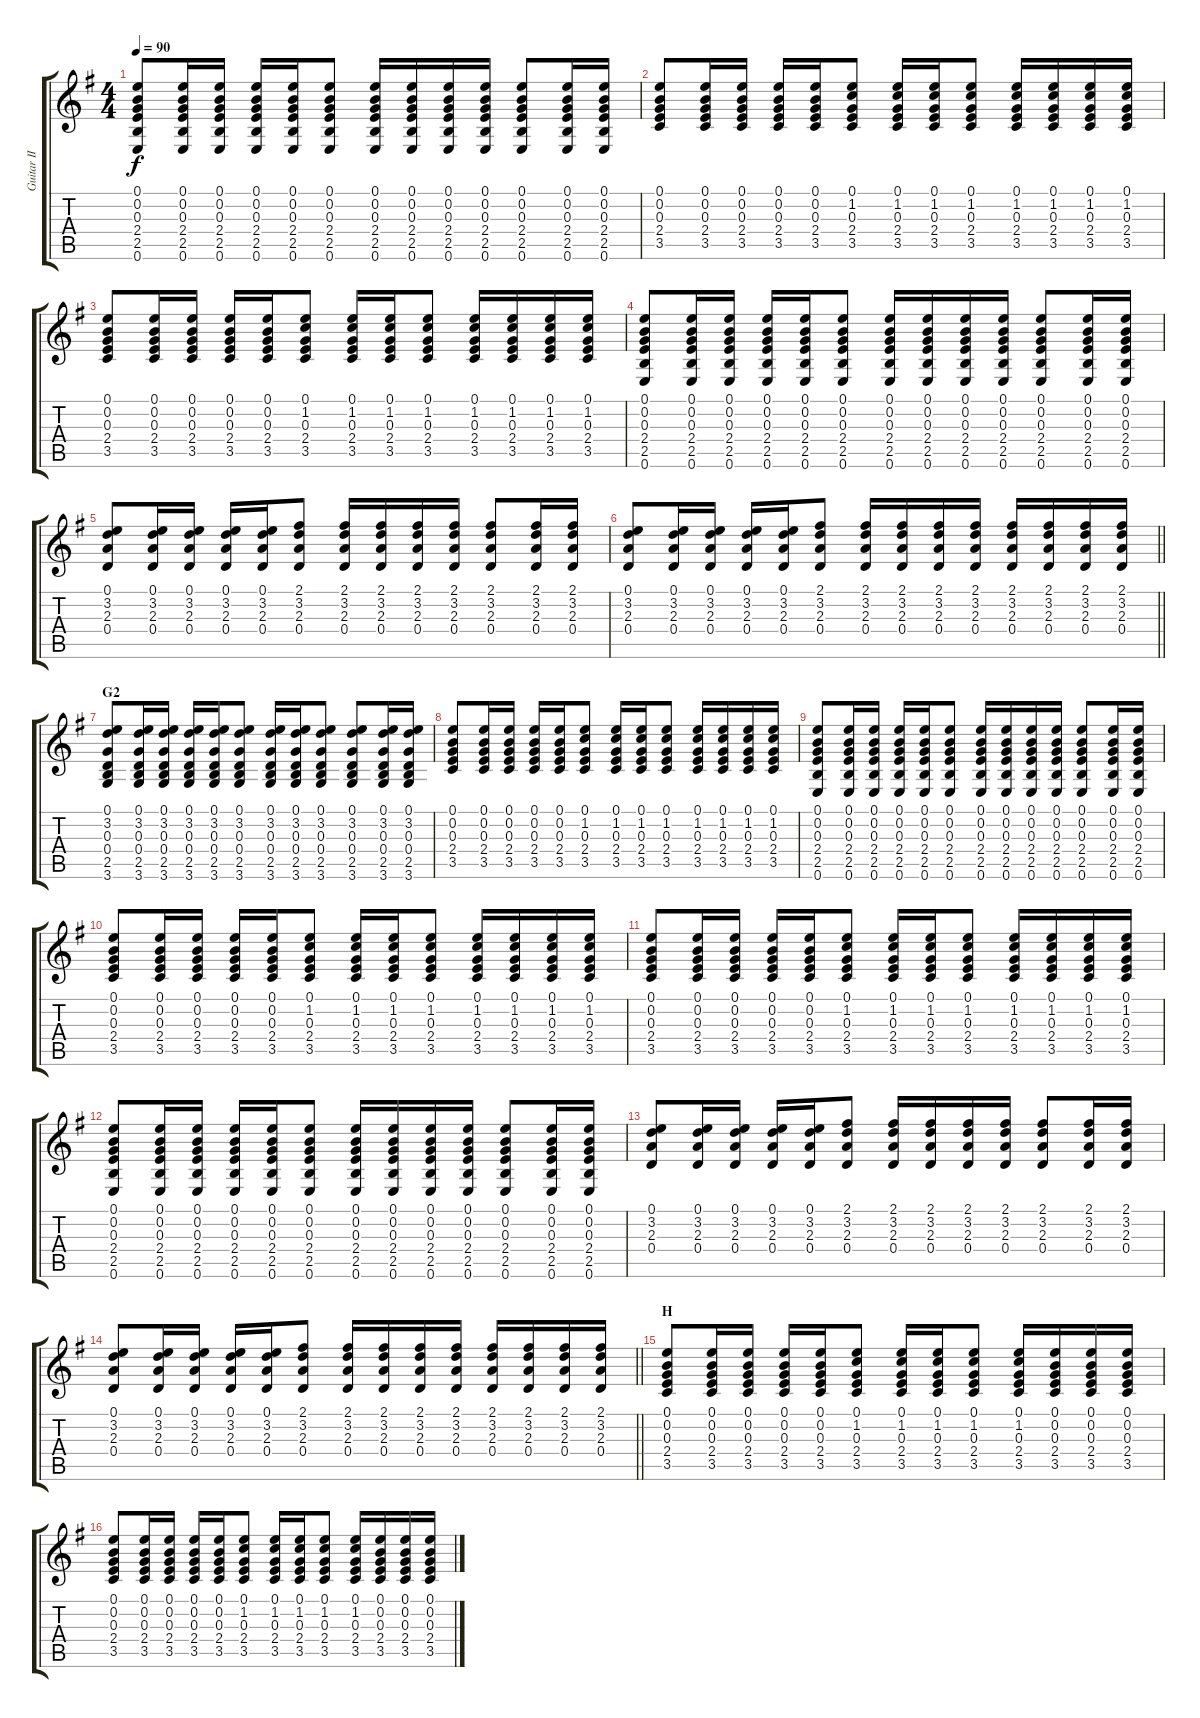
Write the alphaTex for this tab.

\track ("Guitar II" "Guitar II") {instrument acousticguitarsteel}
\staff {score tabs}
\tuning (E4 B3 G3 D3 A2 E2) {hide}
\ts (4 4)
\tempo 90
\clef g2
\ks g
(0.1 0.2 0.3 2.4 2.5 0.6).8{dy f} (0.1 0.2 0.3 2.4 2.5 0.6).16 (0.1 0.2 0.3 2.4 2.5 0.6).16 (0.1 0.2 0.3 2.4 2.5 0.6).16 (0.1 0.2 0.3 2.4 2.5 0.6).16 (0.1 0.2 0.3 2.4 2.5 0.6).8 (0.1 0.2 0.3 2.4 2.5 0.6).16 (0.1 0.2 0.3 2.4 2.5 0.6).16 (0.1 0.2 0.3 2.4 2.5 0.6).16 (0.1 0.2 0.3 2.4 2.5 0.6).16 (0.1 0.2 0.3 2.4 2.5 0.6).8 (0.1 0.2 0.3 2.4 2.5 0.6).16 (0.1 0.2 0.3 2.4 2.5 0.6).16 |
(0.1 0.2 0.3 2.4 3.5).8 (0.1 0.2 0.3 2.4 3.5).16 (0.1 0.2 0.3 2.4 3.5).16 (0.1 0.2 0.3 2.4 3.5).16 (0.1 0.2 0.3 2.4 3.5).16 (0.1 1.2 0.3 2.4 3.5).8 (0.1 1.2 0.3 2.4 3.5).16 (0.1 1.2 0.3 2.4 3.5).16 (0.1 1.2 0.3 2.4 3.5).8 (0.1 1.2 0.3 2.4 3.5).16 (0.1 1.2 0.3 2.4 3.5).16 (0.1 1.2 0.3 2.4 3.5).16 (0.1 1.2 0.3 2.4 3.5).16 |
(0.1 0.2 0.3 2.4 3.5).8 (0.1 0.2 0.3 2.4 3.5).16 (0.1 0.2 0.3 2.4 3.5).16 (0.1 0.2 0.3 2.4 3.5).16 (0.1 0.2 0.3 2.4 3.5).16 (0.1 1.2 0.3 2.4 3.5).8 (0.1 1.2 0.3 2.4 3.5).16 (0.1 1.2 0.3 2.4 3.5).16 (0.1 1.2 0.3 2.4 3.5).8 (0.1 1.2 0.3 2.4 3.5).16 (0.1 1.2 0.3 2.4 3.5).16 (0.1 1.2 0.3 2.4 3.5).16 (0.1 1.2 0.3 2.4 3.5).16 |
(0.1 0.2 0.3 2.4 2.5 0.6).8 (0.1 0.2 0.3 2.4 2.5 0.6).16 (0.1 0.2 0.3 2.4 2.5 0.6).16 (0.1 0.2 0.3 2.4 2.5 0.6).16 (0.1 0.2 0.3 2.4 2.5 0.6).16 (0.1 0.2 0.3 2.4 2.5 0.6).8 (0.1 0.2 0.3 2.4 2.5 0.6).16 (0.1 0.2 0.3 2.4 2.5 0.6).16 (0.1 0.2 0.3 2.4 2.5 0.6).16 (0.1 0.2 0.3 2.4 2.5 0.6).16 (0.1 0.2 0.3 2.4 2.5 0.6).8 (0.1 0.2 0.3 2.4 2.5 0.6).16 (0.1 0.2 0.3 2.4 2.5 0.6).16 |
(0.1 3.2 2.3 0.4).8 (0.1 3.2 2.3 0.4).16 (0.1 3.2 2.3 0.4).16 (0.1 3.2 2.3 0.4).16 (0.1 3.2 2.3 0.4).16 (2.1 3.2 2.3 0.4).8 (2.1 3.2 2.3 0.4).16 (2.1 3.2 2.3 0.4).16 (2.1 3.2 2.3 0.4).16 (2.1 3.2 2.3 0.4).16 (2.1 3.2 2.3 0.4).8 (2.1 3.2 2.3 0.4).16 (2.1 3.2 2.3 0.4).16 |
\barLineRight lightlight
(0.1 3.2 2.3 0.4).8 (0.1 3.2 2.3 0.4).16 (0.1 3.2 2.3 0.4).16 (0.1 3.2 2.3 0.4).16 (0.1 3.2 2.3 0.4).16 (2.1 3.2 2.3 0.4).8 (2.1 3.2 2.3 0.4).16 (2.1 3.2 2.3 0.4).16 (2.1 3.2 2.3 0.4).16 (2.1 3.2 2.3 0.4).16 (2.1 3.2 2.3 0.4).16 (2.1 3.2 2.3 0.4).16 (2.1 3.2 2.3 0.4).16 (2.1 3.2 2.3 0.4).16 |
\section ("" "G2")
(0.1 3.2 0.3 0.4 2.5 3.6).8 (0.1 3.2 0.3 0.4 2.5 3.6).16 (0.1 3.2 0.3 0.4 2.5 3.6).16 (0.1 3.2 0.3 0.4 2.5 3.6).16 (0.1 3.2 0.3 0.4 2.5 3.6).16 (0.1 3.2 0.3 0.4 2.5 3.6).8 (0.1 3.2 0.3 0.4 2.5 3.6).16 (0.1 3.2 0.3 0.4 2.5 3.6).16 (0.1 3.2 0.3 0.4 2.5 3.6).8 (0.1 3.2 0.3 0.4 2.5 3.6).8 (0.1 3.2 0.3 0.4 2.5 3.6).16 (0.1 3.2 0.3 0.4 2.5 3.6).16 |
(0.1 0.2 0.3 2.4 3.5).8 (0.1 0.2 0.3 2.4 3.5).16 (0.1 0.2 0.3 2.4 3.5).16 (0.1 0.2 0.3 2.4 3.5).16 (0.1 0.2 0.3 2.4 3.5).16 (0.1 1.2 0.3 2.4 3.5).8 (0.1 1.2 0.3 2.4 3.5).16 (0.1 1.2 0.3 2.4 3.5).16 (0.1 1.2 0.3 2.4 3.5).8 (0.1 1.2 0.3 2.4 3.5).16 (0.1 1.2 0.3 2.4 3.5).16 (0.1 1.2 0.3 2.4 3.5).16 (0.1 1.2 0.3 2.4 3.5).16 |
(0.1 0.2 0.3 2.4 2.5 0.6).8 (0.1 0.2 0.3 2.4 2.5 0.6).16 (0.1 0.2 0.3 2.4 2.5 0.6).16 (0.1 0.2 0.3 2.4 2.5 0.6).16 (0.1 0.2 0.3 2.4 2.5 0.6).16 (0.1 0.2 0.3 2.4 2.5 0.6).8 (0.1 0.2 0.3 2.4 2.5 0.6).16 (0.1 0.2 0.3 2.4 2.5 0.6).16 (0.1 0.2 0.3 2.4 2.5 0.6).16 (0.1 0.2 0.3 2.4 2.5 0.6).16 (0.1 0.2 0.3 2.4 2.5 0.6).8 (0.1 0.2 0.3 2.4 2.5 0.6).16 (0.1 0.2 0.3 2.4 2.5 0.6).16 |
(0.1 0.2 0.3 2.4 3.5).8 (0.1 0.2 0.3 2.4 3.5).16 (0.1 0.2 0.3 2.4 3.5).16 (0.1 0.2 0.3 2.4 3.5).16 (0.1 0.2 0.3 2.4 3.5).16 (0.1 1.2 0.3 2.4 3.5).8 (0.1 1.2 0.3 2.4 3.5).16 (0.1 1.2 0.3 2.4 3.5).16 (0.1 1.2 0.3 2.4 3.5).8 (0.1 1.2 0.3 2.4 3.5).16 (0.1 1.2 0.3 2.4 3.5).16 (0.1 1.2 0.3 2.4 3.5).16 (0.1 1.2 0.3 2.4 3.5).16 |
(0.1 0.2 0.3 2.4 3.5).8 (0.1 0.2 0.3 2.4 3.5).16 (0.1 0.2 0.3 2.4 3.5).16 (0.1 0.2 0.3 2.4 3.5).16 (0.1 0.2 0.3 2.4 3.5).16 (0.1 1.2 0.3 2.4 3.5).8 (0.1 1.2 0.3 2.4 3.5).16 (0.1 1.2 0.3 2.4 3.5).16 (0.1 1.2 0.3 2.4 3.5).8 (0.1 1.2 0.3 2.4 3.5).16 (0.1 1.2 0.3 2.4 3.5).16 (0.1 1.2 0.3 2.4 3.5).16 (0.1 1.2 0.3 2.4 3.5).16 |
(0.1 0.2 0.3 2.4 2.5 0.6).8 (0.1 0.2 0.3 2.4 2.5 0.6).16 (0.1 0.2 0.3 2.4 2.5 0.6).16 (0.1 0.2 0.3 2.4 2.5 0.6).16 (0.1 0.2 0.3 2.4 2.5 0.6).16 (0.1 0.2 0.3 2.4 2.5 0.6).8 (0.1 0.2 0.3 2.4 2.5 0.6).16 (0.1 0.2 0.3 2.4 2.5 0.6).16 (0.1 0.2 0.3 2.4 2.5 0.6).16 (0.1 0.2 0.3 2.4 2.5 0.6).16 (0.1 0.2 0.3 2.4 2.5 0.6).8 (0.1 0.2 0.3 2.4 2.5 0.6).16 (0.1 0.2 0.3 2.4 2.5 0.6).16 |
(0.1 3.2 2.3 0.4).8 (0.1 3.2 2.3 0.4).16 (0.1 3.2 2.3 0.4).16 (0.1 3.2 2.3 0.4).16 (0.1 3.2 2.3 0.4).16 (2.1 3.2 2.3 0.4).8 (2.1 3.2 2.3 0.4).16 (2.1 3.2 2.3 0.4).16 (2.1 3.2 2.3 0.4).16 (2.1 3.2 2.3 0.4).16 (2.1 3.2 2.3 0.4).8 (2.1 3.2 2.3 0.4).16 (2.1 3.2 2.3 0.4).16 |
\barLineRight lightlight
(0.1 3.2 2.3 0.4).8 (0.1 3.2 2.3 0.4).16 (0.1 3.2 2.3 0.4).16 (0.1 3.2 2.3 0.4).16 (0.1 3.2 2.3 0.4).16 (2.1 3.2 2.3 0.4).8 (2.1 3.2 2.3 0.4).16 (2.1 3.2 2.3 0.4).16 (2.1 3.2 2.3 0.4).16 (2.1 3.2 2.3 0.4).16 (2.1 3.2 2.3 0.4).16 (2.1 3.2 2.3 0.4).16 (2.1 3.2 2.3 0.4).16 (2.1 3.2 2.3 0.4).16 |
\section ("" "H")
(0.1 0.2 0.3 2.4 3.5).8 (0.1 0.2 0.3 2.4 3.5).16 (0.1 0.2 0.3 2.4 3.5).16 (0.1 0.2 0.3 2.4 3.5).16 (0.1 0.2 0.3 2.4 3.5).16 (0.1 1.2 0.3 2.4 3.5).8 (0.1 1.2 0.3 2.4 3.5).16 (0.1 1.2 0.3 2.4 3.5).16 (0.1 1.2 0.3 2.4 3.5).8 (0.1 1.2 0.3 2.4 3.5).16 (0.1 0.2 0.3 2.4 3.5).16 (0.1 0.2 0.3 2.4 3.5).16 (0.1 0.2 0.3 2.4 3.5).16 |
(0.1 0.2 0.3 2.4 3.5).8 (0.1 0.2 0.3 2.4 3.5).16 (0.1 0.2 0.3 2.4 3.5).16 (0.1 0.2 0.3 2.4 3.5).16 (0.1 0.2 0.3 2.4 3.5).16 (0.1 1.2 0.3 2.4 3.5).8 (0.1 1.2 0.3 2.4 3.5).16 (0.1 1.2 0.3 2.4 3.5).16 (0.1 1.2 0.3 2.4 3.5).8 (0.1 1.2 0.3 2.4 3.5).16 (0.1 0.2 0.3 2.4 3.5).16 (0.1 0.2 0.3 2.4 3.5).16 (0.1 0.2 0.3 2.4 3.5).16
